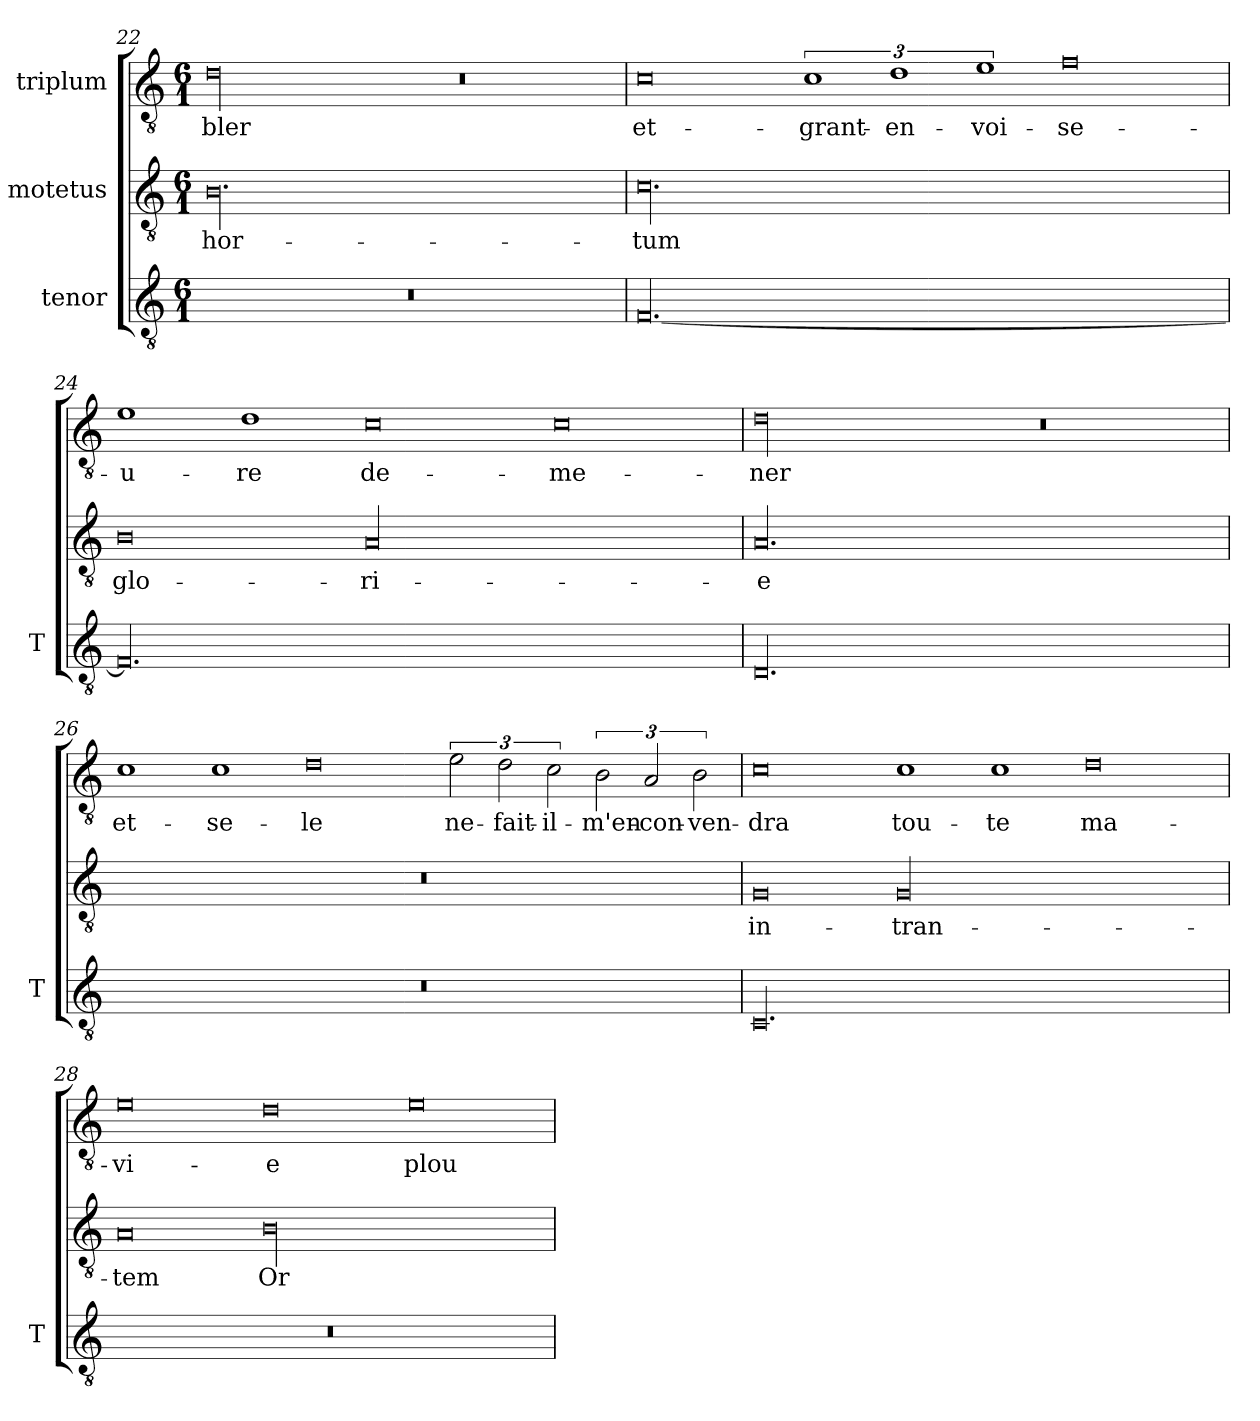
**kern	**kern	**text	**kern	**text
*part3	*part2	*part2	*part1	*part1
*staff3	*staff2	*staff2	*staff1	*staff1
*I"tenor	*I"motetus	*	*I"triplum	*
*I'T	*	*	*	*
*clefGv2	*clefGv2	*	*clefGv2	*
*k[]	*k[]	*	*k[]	*
*C:	*C:	*	*C:	*
*M6/1	*M6/1	*	*M6/1	*
=22	=22	=22	=22	=22
00.r	00.B\	-hor-	00d\	-bler
.	.	.	0r	.
=23	=23	=23	=23	=23
[00.F/	00.c\	-tum	0c\	et-
.	.	.	3%2c\	grant-
.	.	.	3%2d\	en-
.	.	.	3%2e\	-voi-
.	.	.	0f\	-se-
=24	=24	=24	=24	=24
00.F/]	0B\	glo-	1e\	-u-
.	.	.	1d\	-re
.	00A/	-ri-	0c\	de-
.	.	.	0c\	-me-
=25	=25	=25	=25	=25
00.D/	00.A/	-e	00d\	-ner
.	.	.	0r	.
=26	=26	=26	=26	=26
00.r	00.r	.	1c\	et-
.	.	.	1c\	se-
.	.	.	0d\	-le
.	.	.	3e\	ne-
.	.	.	3d\	fait-
.	.	.	3c\	il-
.	.	.	3B\	m'en-
.	.	.	3A/	con-
.	.	.	3B\	-ven-
=27	=27	=27	=27	=27
00.C/	0G/	in-	0c\	-dra
.	00G/	-tran-	1c\	tou-
.	.	.	1c\	-te
.	.	.	0d\	ma-
=28	=28	=28	=28	=28
00.r	0A/	-tem	0e\	vi-
.	00B\	Or-	0d\	-e
.	.	.	0e\	plou-
=	=	=	=	=
*-	*-	*-	*-	*-
